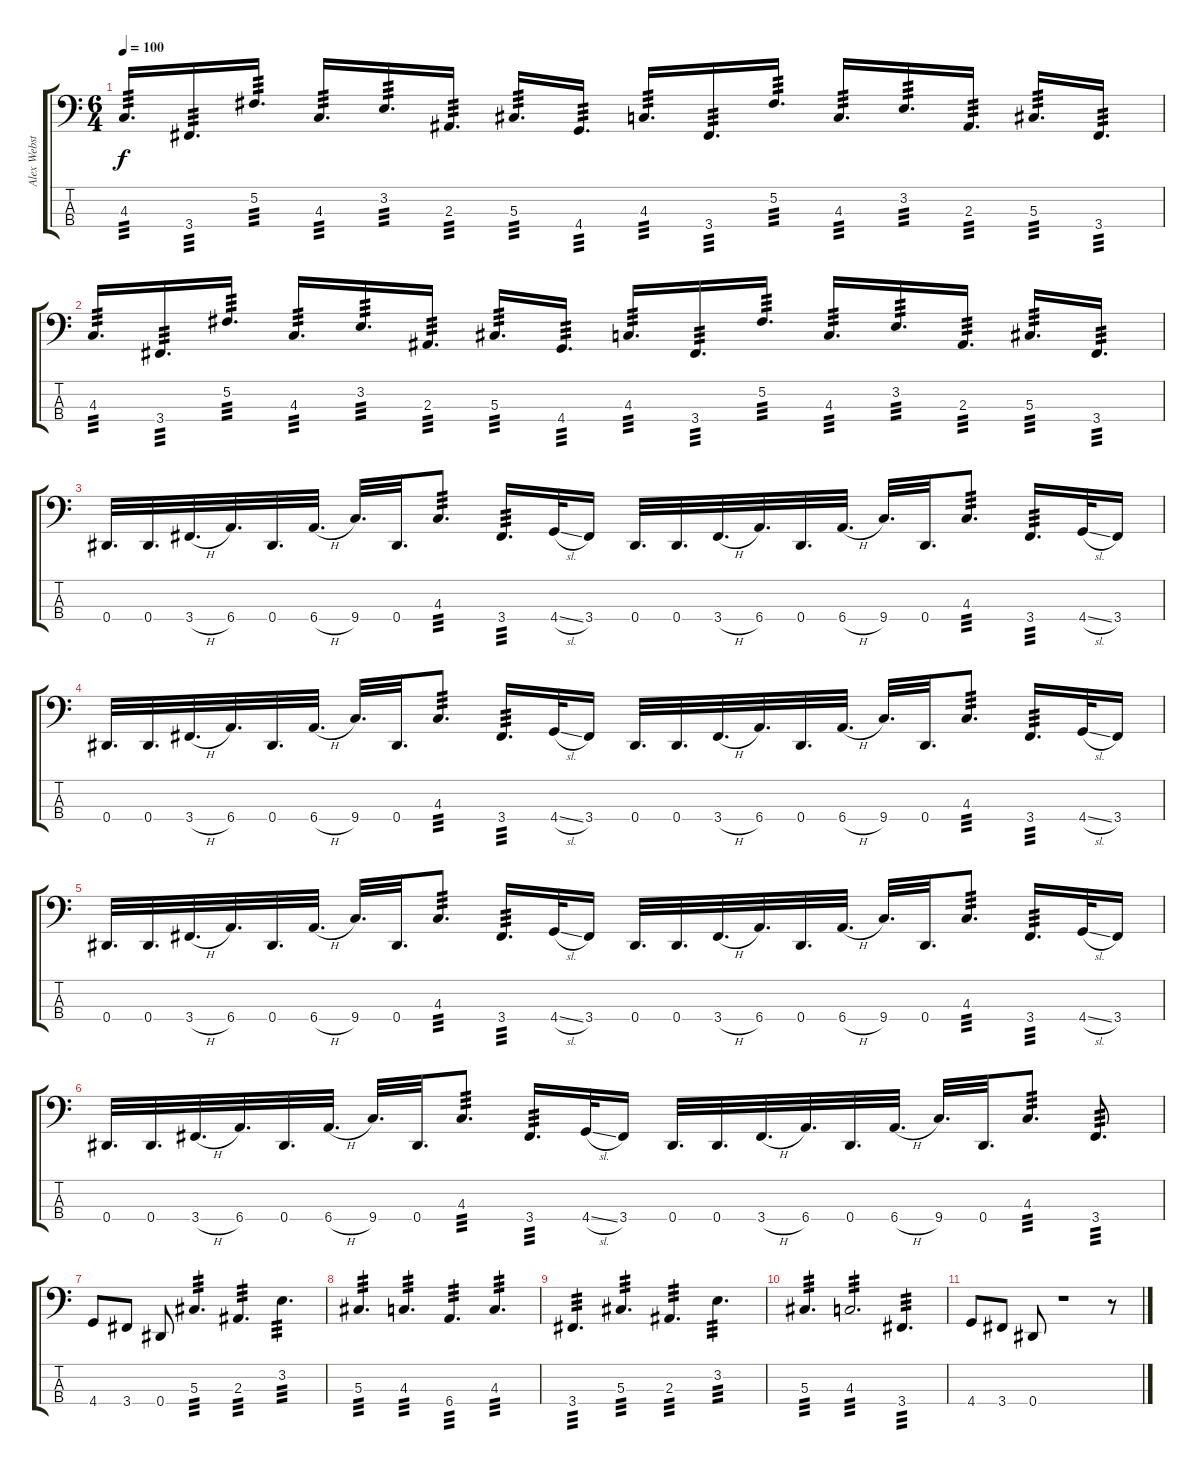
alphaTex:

\track ("Alex Webster" "Alex Webst") {instrument electricbassfinger}
\staff {score tabs}
\tuning (Gb2 Db2 Ab1 Eb1) {hide}
\ts (6 4)
\tempo 100
\clef f4
\ks c
4.3.16{d tp 3 dy f} 3.4.16{d tp 3} 5.2.16{d tp 3} 4.3.16{d tp 3} 3.2.16{d tp 3} 2.3.16{d tp 3} 5.3.16{d tp 3} 4.4.16{d tp 3} 4.3.16{d tp 3} 3.4.16{d tp 3} 5.2.16{d tp 3} 4.3.16{d tp 3} 3.2.16{d tp 3} 2.3.16{d tp 3} 5.3.16{d tp 3} 3.4.16{d tp 3} |
4.3.16{d tp 3} 3.4.16{d tp 3} 5.2.16{d tp 3} 4.3.16{d tp 3} 3.2.16{d tp 3} 2.3.16{d tp 3} 5.3.16{d tp 3} 4.4.16{d tp 3} 4.3.16{d tp 3} 3.4.16{d tp 3} 5.2.16{d tp 3} 4.3.16{d tp 3} 3.2.16{d tp 3} 2.3.16{d tp 3} 5.3.16{d tp 3} 3.4.16{d tp 3} |
0.4.32{d} 0.4.32{d} 3.4{h}.32{d} 6.4.32{d} 0.4.32{d} 6.4{h}.32{d} 9.4.32{d} 0.4.32{d} 4.3.8{d tp 3} 3.4.16{d tp 3} 4.4{sl}.32 3.4.16 0.4.32{d} 0.4.32{d} 3.4{h}.32{d} 6.4.32{d} 0.4.32{d} 6.4{h}.32{d} 9.4.32{d} 0.4.32{d} 4.3.8{d tp 3} 3.4.16{d tp 3} 4.4{sl}.32 3.4.16 |
0.4.32{d} 0.4.32{d} 3.4{h}.32{d} 6.4.32{d} 0.4.32{d} 6.4{h}.32{d} 9.4.32{d} 0.4.32{d} 4.3.8{d tp 3} 3.4.16{d tp 3} 4.4{sl}.32 3.4.16 0.4.32{d} 0.4.32{d} 3.4{h}.32{d} 6.4.32{d} 0.4.32{d} 6.4{h}.32{d} 9.4.32{d} 0.4.32{d} 4.3.8{d tp 3} 3.4.16{d tp 3} 4.4{sl}.32 3.4.16 |
0.4.32{d} 0.4.32{d} 3.4{h}.32{d} 6.4.32{d} 0.4.32{d} 6.4{h}.32{d} 9.4.32{d} 0.4.32{d} 4.3.8{d tp 3} 3.4.16{d tp 3} 4.4{sl}.32 3.4.16 0.4.32{d} 0.4.32{d} 3.4{h}.32{d} 6.4.32{d} 0.4.32{d} 6.4{h}.32{d} 9.4.32{d} 0.4.32{d} 4.3.8{d tp 3} 3.4.16{d tp 3} 4.4{sl}.32 3.4.16 |
0.4.32{d} 0.4.32{d} 3.4{h}.32{d} 6.4.32{d} 0.4.32{d} 6.4{h}.32{d} 9.4.32{d} 0.4.32{d} 4.3.8{d tp 3} 3.4.16{d tp 3} 4.4{sl}.32 3.4.16 0.4.32{d} 0.4.32{d} 3.4{h}.32{d} 6.4.32{d} 0.4.32{d} 6.4{h}.32{d} 9.4.32{d} 0.4.32{d} 4.3.8{d tp 3} 3.4.8{d tp 3} |
4.4.8 3.4.8 0.4.8 5.3.4{d tp 3} 2.3.4{d tp 3} 3.2.4{d tp 3} |
5.3.4{d tp 3} 4.3.4{d tp 3} 6.4.4{d tp 3} 4.3.4{d tp 3} |
3.4.4{d tp 3} 5.3.4{d tp 3} 2.3.4{d tp 3} 3.2.4{d tp 3} |
5.3.4{d tp 3} 4.3.2{d tp 3} 3.4.4{d tp 3} |
4.4.8 3.4.8 0.4.8 r.1 r.8
